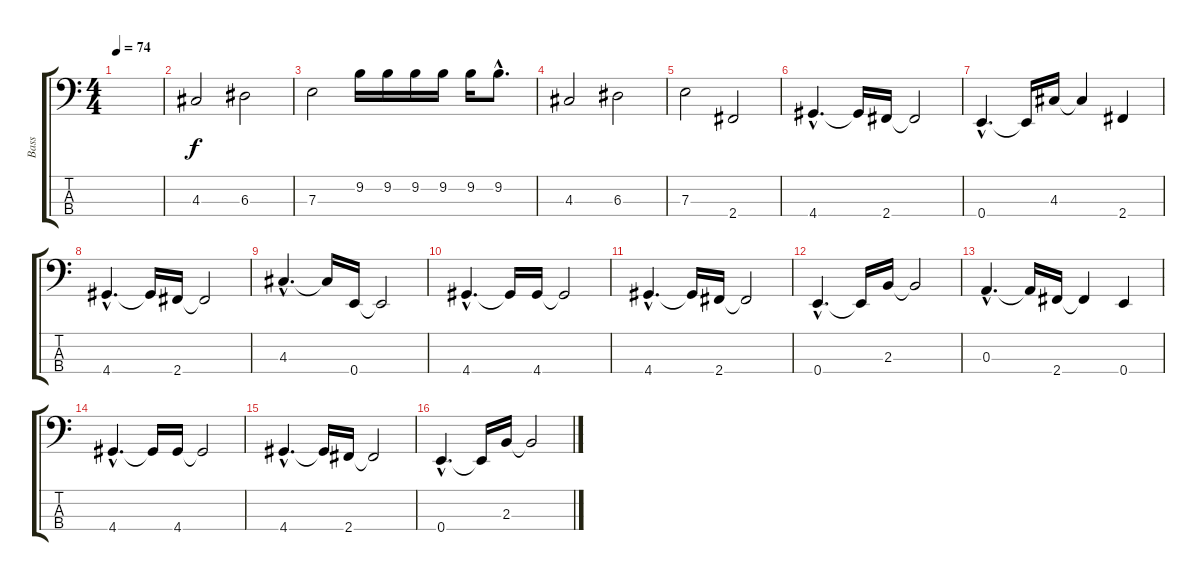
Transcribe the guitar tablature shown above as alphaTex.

\track ("Bass" "Bass") {instrument electricbassfinger}
\staff {score tabs}
\tuning (G2 D2 A1 E1) {hide}
\ts (4 4)
\tempo 74
\clef f4
\ks c
|
4.3.2 6.3.2 |
7.3.2 9.2.16 9.2.16 9.2.16 9.2.16 9.2.16 9.2{hac}.8{d} |
4.3.2 6.3.2 |
7.3.2 2.4.2 |
4.4{hac}.4{d} 4.4{t}.16 2.4.16 2.4{t}.2 |
0.4{hac}.4{d} 0.4{t}.16 4.3.16 4.3{t}.4 2.4.4 |
4.4{hac}.4{d} 4.4{t}.16 2.4.16 2.4{t}.2 |
4.3{hac}.4{d} 4.3{t}.16 0.4.16 0.4{t}.2 |
4.4{hac}.4{d} 4.4{t}.16 4.4.16 4.4{t}.2 |
4.4{hac}.4{d} 4.4{t}.16 2.4.16 2.4{t}.2 |
0.4{hac}.4{d} 0.4{t}.16 2.3.16 2.3{t}.2 |
0.3{hac}.4{d} 0.3{t}.16 2.4.16 2.4{t}.4 0.4.4 |
4.4{hac}.4{d} 4.4{t}.16 4.4.16 4.4{t}.2 |
4.4{hac}.4{d} 4.4{t}.16 2.4.16 2.4{t}.2 |
0.4{hac}.4{d} 0.4{t}.16 2.3.16 2.3{t}.2
